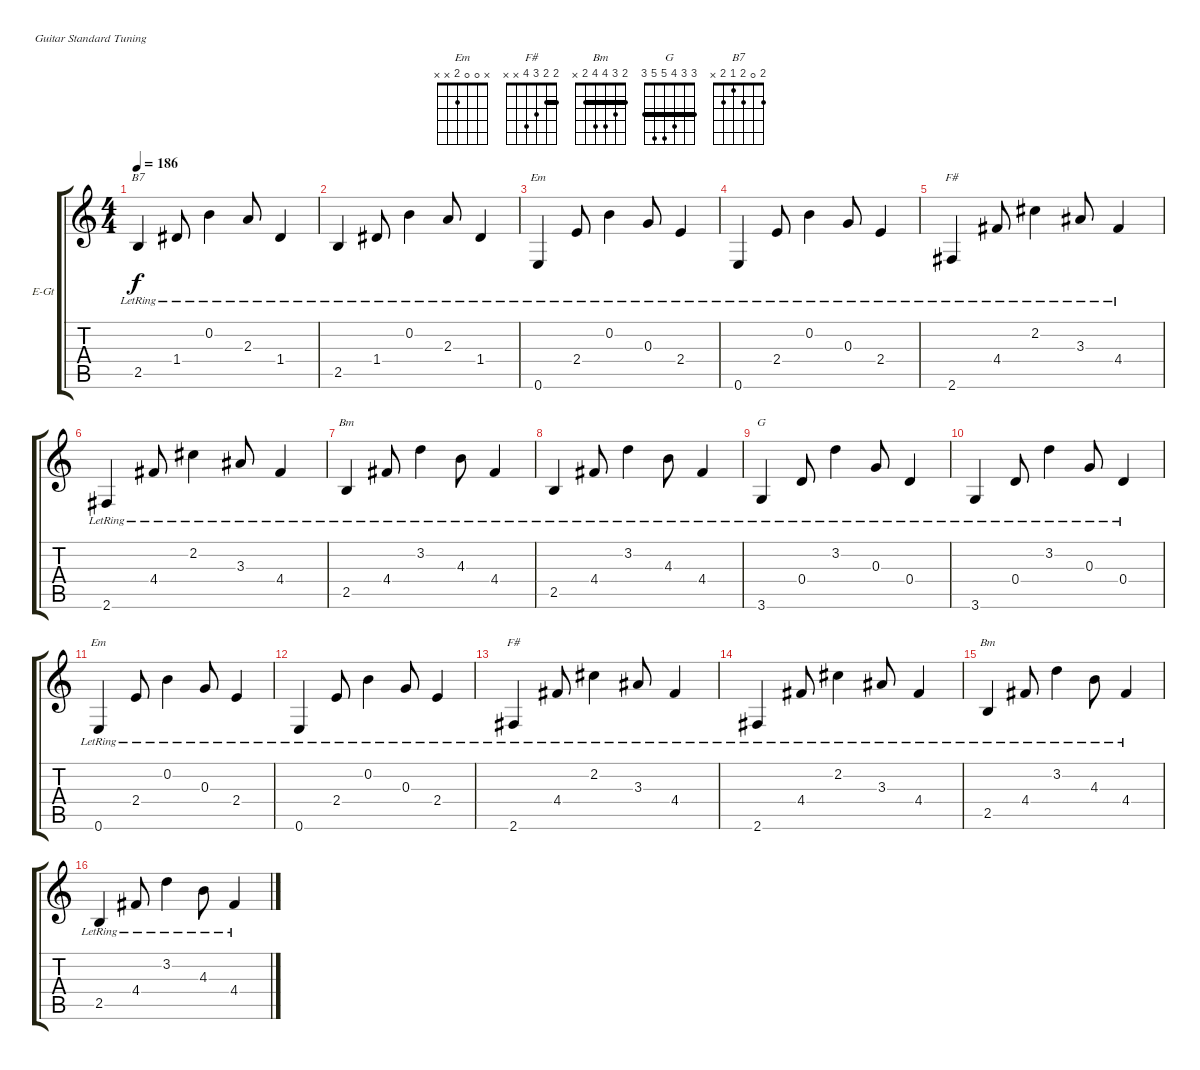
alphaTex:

\defaultSystemsLayout 4
\bracketExtendMode groupsimilarinstruments
\firstSystemTrackNameOrientation horizontal
\otherSystemsTrackNameOrientation horizontal
\track ("Electric Guitar" "E-Gt") {instrument electricguitarclean}
\staff {score tabs}
\tuning (E4 B3 G3 D3 A2 E2)
\chord ("Em" x 0 0 2 x x)
\chord ("F#" 2 2 3 4 x x) {barre 2}
\chord ("Bm" 2 3 4 4 2 x) {barre 2}
\chord ("G" 3 3 4 5 5 3) {barre (3 3)}
\chord ("B7" 2 0 2 1 2 x)
\ts (4 4)
\tempo 186
\clef g2
\scale
0.333333
\ks c
2.5{lr}.4{ch "B7" dy f} 1.4{lr}.8 0.2{lr}.4 2.3{lr}.8 1.4{lr}.4 |
\scale
0.333333 2.5{lr}.4 1.4{lr}.8 0.2{lr}.4 2.3{lr}.8 1.4{lr}.4 |
\scale
0.333333 0.6{lr}.4{ch "Em"} 2.4{lr}.8 0.2{lr}.4 0.3{lr}.8 2.4{lr}.4 |
\scale
0.333333 0.6{lr}.4 2.4{lr}.8 0.2{lr}.4 0.3{lr}.8 2.4{lr}.4 |
\scale
0.333333 2.6{lr}.4{ch "F#"} 4.4{lr}.8 2.2{lr}.4 3.3{lr}.8 4.4{lr}.4 |
\scale
0.333333 2.6{lr}.4 4.4{lr}.8 2.2{lr}.4 3.3{lr}.8 4.4{lr}.4 |
\scale
0.333333 2.5{lr}.4{ch "Bm"} 4.4{lr}.8 3.2{lr}.4 4.3{lr}.8 4.4{lr}.4 |
\scale
0.333333 2.5{lr}.4 4.4{lr}.8 3.2{lr}.4 4.3{lr}.8 4.4{lr}.4 |
\scale
0.333333 3.6{lr}.4{ch "G"} 0.4{lr}.8 3.2{lr}.4 0.3{lr}.8 0.4{lr}.4 |
\scale
0.333333 3.6{lr}.4 0.4{lr}.8 3.2{lr}.4 0.3{lr}.8 0.4{lr}.4 |
\scale
0.333333 0.6{lr}.4{ch "Em"} 2.4{lr}.8 0.2{lr}.4 0.3{lr}.8 2.4{lr}.4 |
\scale
0.333333 0.6{lr}.4 2.4{lr}.8 0.2{lr}.4 0.3{lr}.8 2.4{lr}.4 |
\scale
0.333333 2.6{lr}.4{ch "F#"} 4.4{lr}.8 2.2{lr}.4 3.3{lr}.8 4.4{lr}.4 |
\scale
0.333333 2.6{lr}.4 4.4{lr}.8 2.2{lr}.4 3.3{lr}.8 4.4{lr}.4 |
\scale
0.333333 2.5{lr}.4{ch "Bm"} 4.4{lr}.8 3.2{lr}.4 4.3{lr}.8 4.4{lr}.4 |
\scale
0.333333 2.5{lr}.4 4.4{lr}.8 3.2{lr}.4 4.3{lr}.8 4.4{lr}.4
